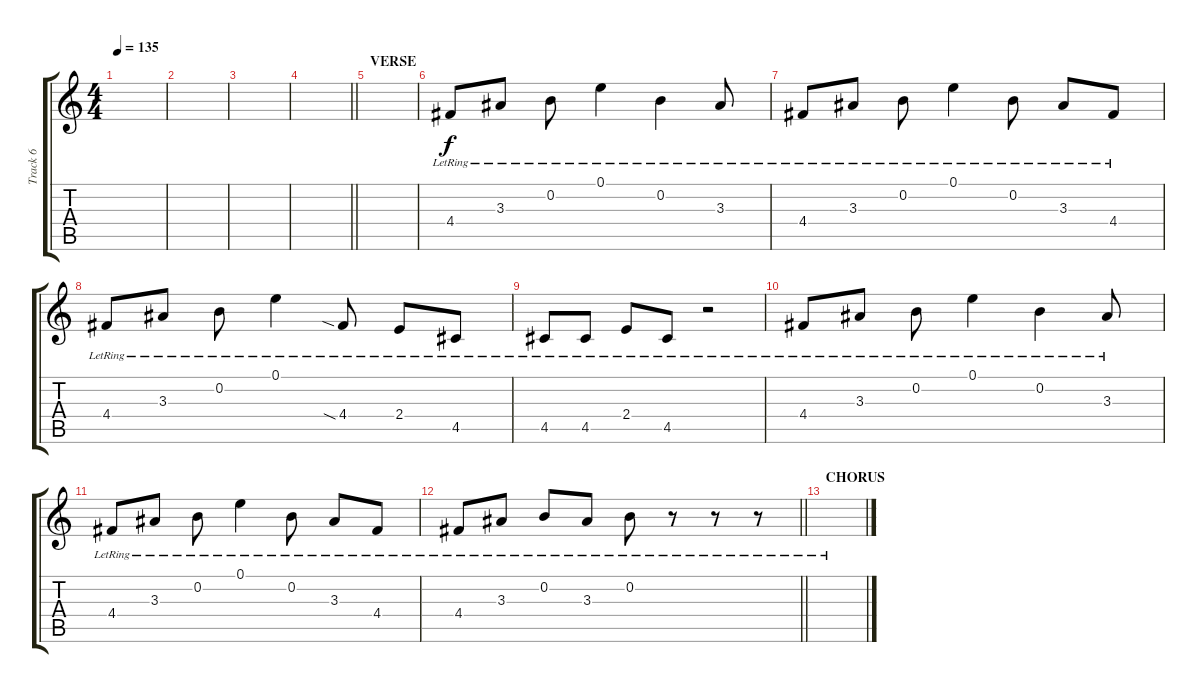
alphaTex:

\track ("Track 6" "Track 6") {instrument electricguitarjazz}
\staff {score tabs}
\tuning (E4 B3 G3 D3 A2 E2) {hide}
\ts (4 4)
\tempo 135
\clef g2
\ks c
|
|
|
\barLineRight lightlight
|
\section ("" "VERSE")
|
4.4{lr}.8 3.3{lr}.8 0.2{lr}.8 0.1{lr}.4 0.2{lr}.4 3.3{lr}.8 |
4.4{lr}.8 3.3{lr}.8 0.2{lr}.8 0.1{lr}.4 0.2{lr}.8 3.3{lr}.8 4.4{lr}.8 |
4.4{lr}.8 3.3{lr}.8 0.2{lr}.8 0.1{lr}.4 4.4{sia lr}.8 2.4{lr}.8 4.5{lr}.8 |
4.5{lr}.8 4.5{lr}.8 2.4{lr}.8 4.5{lr}.8 r.2 |
4.4{lr}.8 3.3{lr}.8 0.2{lr}.8 0.1{lr}.4 0.2{lr}.4 3.3{lr}.8 |
4.4{lr}.8 3.3{lr}.8 0.2{lr}.8 0.1{lr}.4 0.2{lr}.8 3.3{lr}.8 4.4{lr}.8 |
\barLineRight lightlight
4.4{lr}.8 3.3{lr}.8 0.2{lr}.8 3.3{lr}.8 0.2{lr}.8 r.8 r.8 r.8 |
\section ("" "CHORUS")
